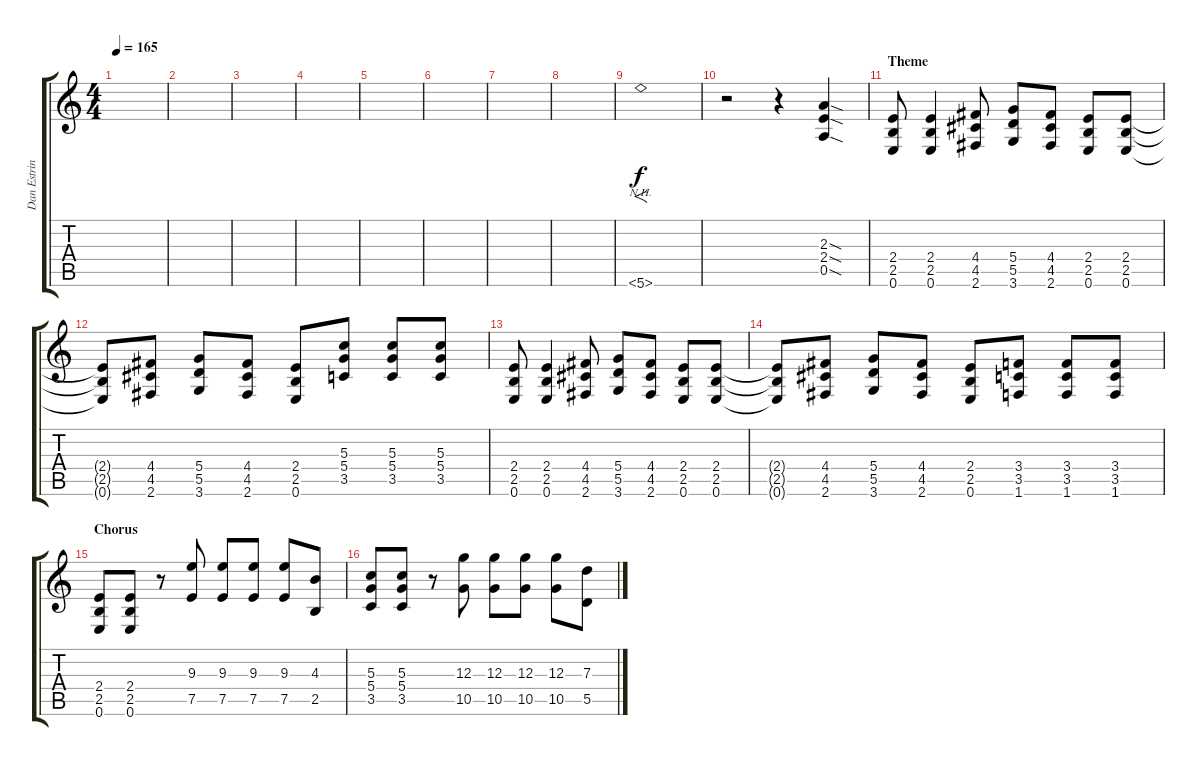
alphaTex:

\track ("Dan Estrin doubled" "Dan Estrin") {instrument distortionguitar}
\staff {score tabs}
\tuning (E4 B3 G3 D3 A2 E2) {hide}
\ts (4 4)
\tempo 165
\clef g2
\ks c
|
|
|
|
|
|
|
|
5.6{nh}.1{f} |
r.2 r.4 (2.3{sod} 2.4{sod} 0.5{sod}).4 |
\section ("" "Theme")
(2.4 2.5 0.6).8 (2.4 2.5 0.6).4 (4.4 4.5 2.6).8 (5.4 5.5 3.6).8 (4.4 4.5 2.6).8 (2.4 2.5 0.6).8 (2.4 2.5 0.6).8 |
(2.4{t} 2.5{t} 0.6{t}).8 (4.4 4.5 2.6).8 (5.4 5.5 3.6).8 (4.4 4.5 2.6).8 (2.4 2.5 0.6).8 (5.3 5.4 3.5).8 (5.3 5.4 3.5).8 (5.3 5.4 3.5).8 |
(2.4 2.5 0.6).8 (2.4 2.5 0.6).4 (4.4 4.5 2.6).8 (5.4 5.5 3.6).8 (4.4 4.5 2.6).8 (2.4 2.5 0.6).8 (2.4 2.5 0.6).8 |
(2.4{t} 2.5{t} 0.6{t}).8 (4.4 4.5 2.6).8 (5.4 5.5 3.6).8 (4.4 4.5 2.6).8 (2.4 2.5 0.6).8 (3.4 3.5 1.6).8 (3.4 3.5 1.6).8 (3.4 3.5 1.6).8 |
\section ("" "Chorus")
(2.4 2.5 0.6).8 (2.4 2.5 0.6).8 r.8 (9.3 7.5).8 (9.3 7.5).8 (9.3 7.5).8 (9.3 7.5).8 (4.3 2.5).8 |
(5.3 5.4 3.5).8 (5.3 5.4 3.5).8 r.8 (12.3 10.5).8 (12.3 10.5).8 (12.3 10.5).8 (12.3 10.5).8 (7.3 5.5).8
